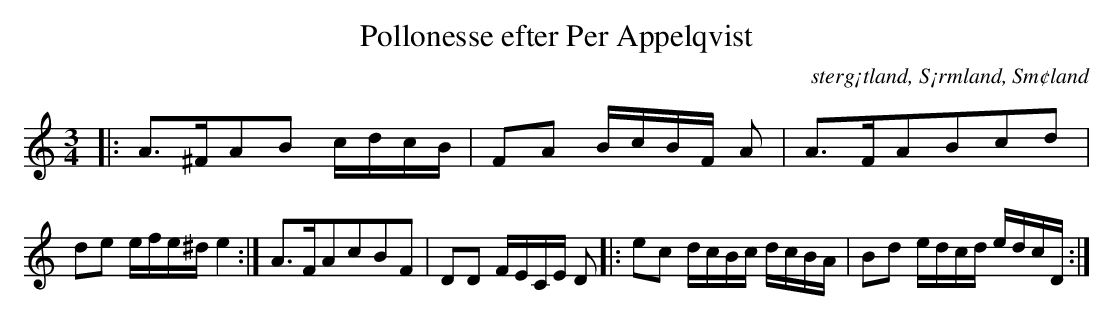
X:1
T:Pollonesse efter Per Appelqvist
O: sterg¡tland, S¡rmland, Sm¢land
M:3/4
L:1/8
K:Notboken finns hos S¡dermanlands Spelmansf¡rbund och £r digitalt publicerad. Den har f¡rsetts med nummer 12.
|: A>^FAB c/2d/2c/2B/2| FA B/2c/2B/2F/2 A | A>FABcd | de e/2f/2e/2^d/2 e2 :| A>FAcBF | DD F/2E/2C/2E/2 D |: ec d/2c/2B/2c/2 d/2c/2B/2A/2 | Bd e/2d/2c/2d/2 e/2d/2c/2D/2:|
